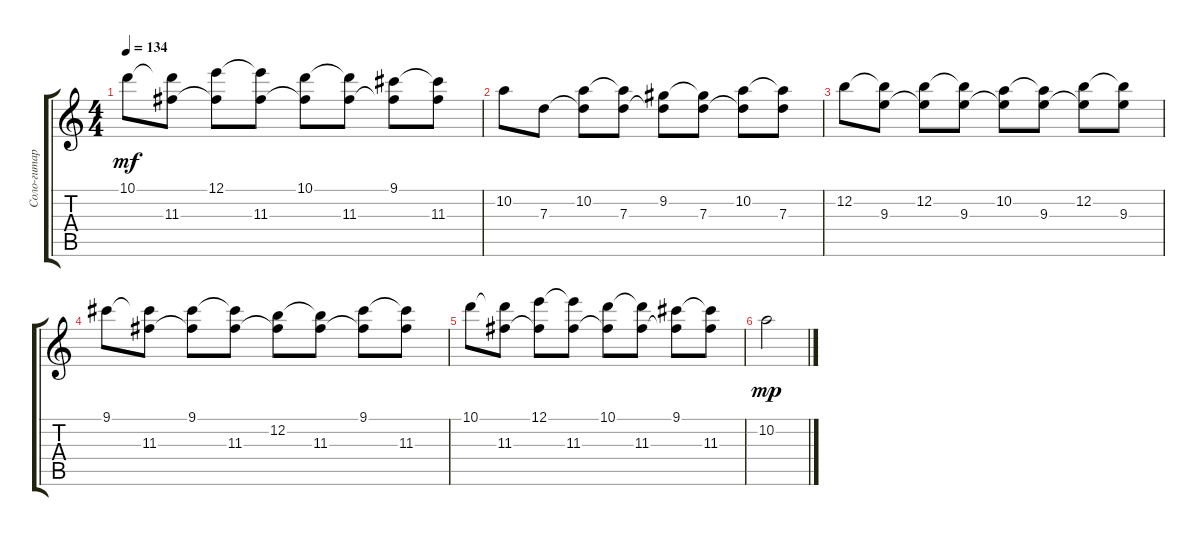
\track ("Соло-гитара" "Соло-гитар") {instrument acousticguitarsteel}
\staff {score tabs}
\tuning (E4 B3 G3 D3 A2 E2) {hide}
\ts (4 4)
\tempo 134
\clef g2
\ks c
10.1.8{dy mf} (10.1{t} 11.3).8 (12.1 11.3{t}).8 (12.1{t} 11.3).8 (10.1 11.3{t}).8 (10.1{t} 11.3).8 (9.1 11.3{t}).8 (9.1{t} 11.3).8 |
10.2.8 7.3.8 (10.2 7.3{t}).8 (10.2{t} 7.3).8 (9.2 7.3{t}).8 (9.2{t} 7.3).8 (10.2 7.3{t}).8 (10.2{t} 7.3).8 |
12.2.8 (12.2{t} 9.3).8 (12.2 9.3{t}).8 (12.2{t} 9.3).8 (10.2 9.3{t}).8 (10.2{t} 9.3).8 (12.2 9.3{t}).8 (12.2{t} 9.3).8 |
9.1.8 (9.1{t} 11.3).8 (9.1 11.3{t}).8 (9.1{t} 11.3).8 (12.2 11.3{t}).8 (12.2{t} 11.3).8 (9.1 11.3{t}).8 (9.1{t} 11.3).8 |
10.1.8 (10.1{t} 11.3).8 (12.1 11.3{t}).8 (12.1{t} 11.3).8 (10.1 11.3{t}).8 (10.1{t} 11.3).8 (9.1 11.3{t}).8 (9.1{t} 11.3).8 |
10.2.2{dy mp}
